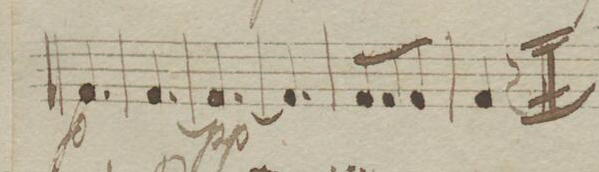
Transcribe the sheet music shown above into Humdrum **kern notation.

**kern	**dynam
*I"Viola	*
*clefC3	*
*k[b-e-]	*
*M3/8	*
4.G/	p
=172	=172
[4.G/	.
=173	=173
4.G/_	pp
=174	=174
4.G/]	.
=175	=175
8G/L	.
8G/	.
8G/J	.
=176	=176
4G/	.
8r	.
==	==
*-	*-
